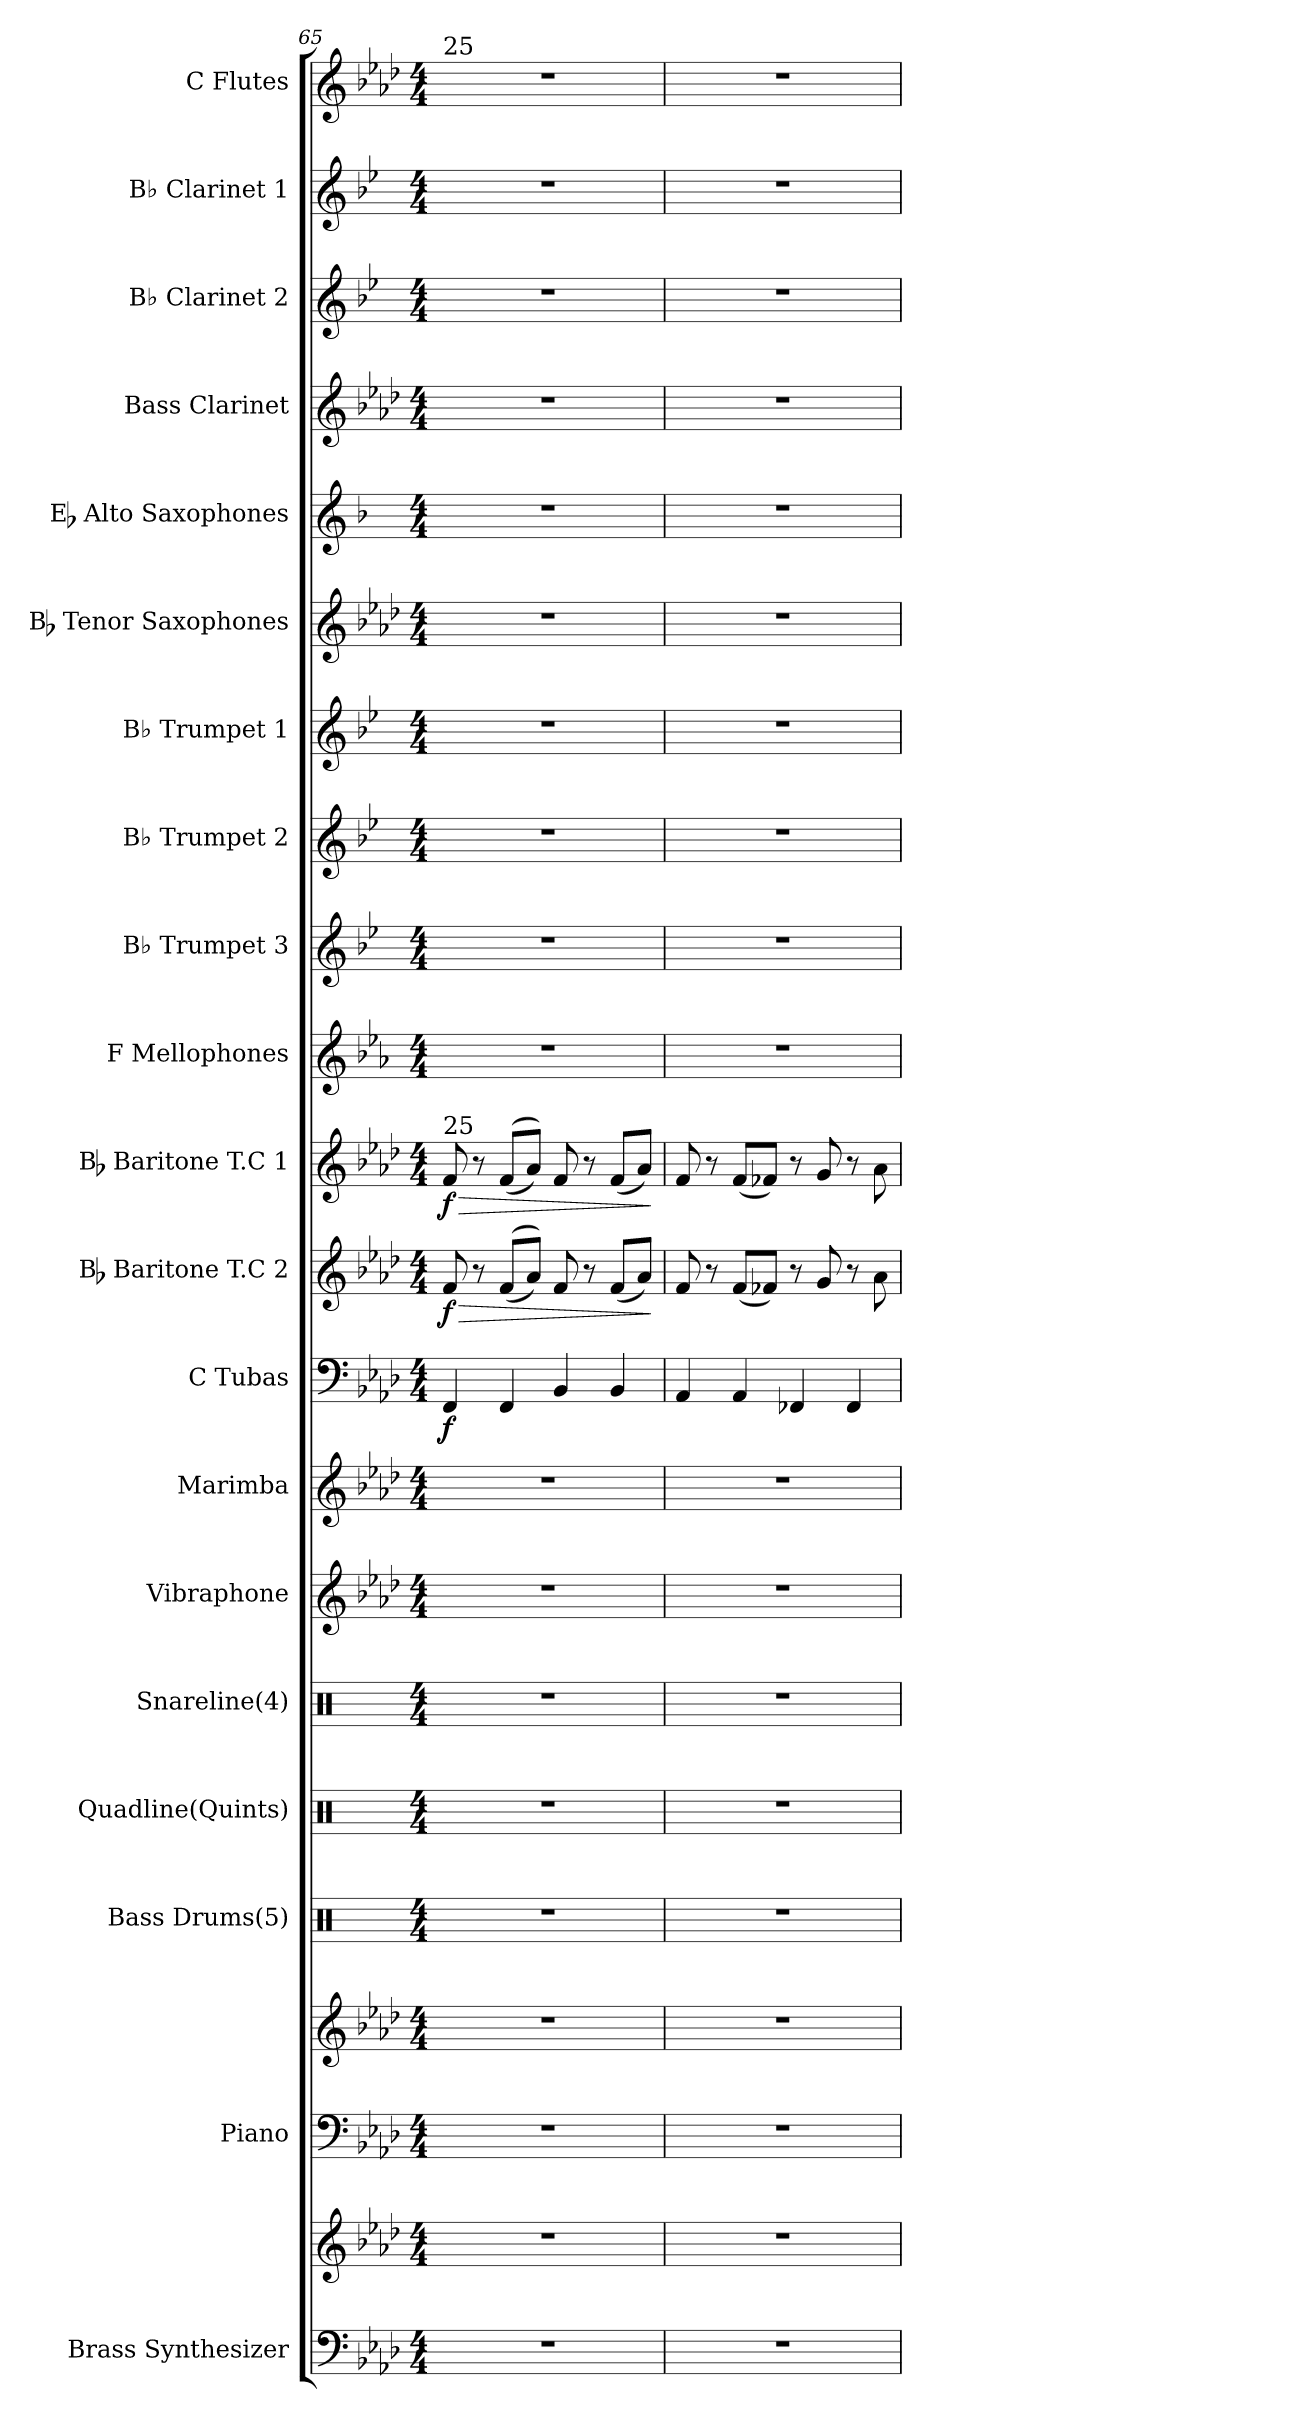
**kern	**kern	**kern	**kern	**kern	**kern	**kern	**kern	**kern	**kern	**dynam	**kern	**dynam	**kern	**dynam	**kern	**kern	**kern	**kern	**kern	**kern	**kern	**kern	**kern	**kern
*part20	*part20	*part19	*part19	*part18	*part17	*part16	*part15	*part14	*part13	*part13	*part12	*part12	*part11	*part11	*part10	*part9	*part8	*part7	*part6	*part5	*part4	*part3	*part2	*part1
*staff22	*staff21	*staff20	*staff19	*staff18	*staff17	*staff16	*staff15	*staff14	*staff13	*staff13	*staff12	*staff12	*staff11	*staff11	*staff10	*staff9	*staff8	*staff7	*staff6	*staff5	*staff4	*staff3	*staff2	*staff1
*I"Brass Synthesizer	*	*I"Piano	*	*I"Bass Drums(5)	*I"Quadline(Quints)	*I"Snareline(4)	*I"Vibraphone	*I"Marimba	*I"C Tubas	*	*I"Bb Baritone T.C 2	*	*I"Bb Baritone T.C 1	*	*I"F Mellophones	*I"B♭ Trumpet 3	*I"B♭ Trumpet 2	*I"B♭ Trumpet 1	*I"Bb Tenor Saxophones	*I"Eb Alto Saxophones	*I"Bass Clarinet	*I"B♭ Clarinet 2	*I"B♭ Clarinet 1	*I"C Flutes
*I'Synth.	*	*I'Pno.	*	*I'BD	*	*	*	*I'Marimba	*I'Tubas	*	*I'Baritone T.C 2	*	*I'Baritone T.C 1	*	*I'Mello	*I'B♭ Tpt. 3	*I'B♭ Tpt. 2	*I'B♭ Tpt. 1	*I'Tenor Saxes	*I'Alto Saxes	*I'B. Cl.	*I'B♭ Cl. 2	*I'B♭ Cl. 1	*I'Flutes
*clefF4	*clefG2	*clefF4	*clefG2	*clefX	*clefX	*clefX	*clefG2	*clefG2	*clefF4	*	*clefG2	*	*clefG2	*	*clefG2	*clefG2	*clefG2	*clefG2	*clefG2	*clefG2	*clefG2	*clefG2	*clefG2	*clefG2
*	*	*	*	*	*	*	*	*	*	*	*ITrd8c14	*	*ITrd8c14	*	*ITrd4c7	*ITrd1c2	*ITrd1c2	*ITrd1c2	*ITrd8c14	*ITrd5c9	*ITrd8c14	*ITrd1c2	*ITrd1c2	*
*k[b-e-a-d-]	*k[b-e-a-d-]	*k[b-e-a-d-]	*k[b-e-a-d-]	*k[]	*k[]	*k[]	*k[b-e-a-d-]	*k[b-e-a-d-]	*k[b-e-a-d-]	*	*k[b-e-a-d-]	*	*k[b-e-a-d-]	*	*k[b-e-a-d-]	*k[b-e-a-d-]	*k[b-e-a-d-]	*k[b-e-a-d-]	*k[b-e-a-d-]	*k[b-e-a-d-]	*k[b-e-a-d-]	*k[b-e-a-d-]	*k[b-e-a-d-]	*k[b-e-a-d-]
*M4/4	*M4/4	*M4/4	*M4/4	*M4/4	*M4/4	*M4/4	*M4/4	*M4/4	*M4/4	*	*M4/4	*	*M4/4	*	*M4/4	*M4/4	*M4/4	*M4/4	*M4/4	*M4/4	*M4/4	*M4/4	*M4/4	*M4/4
=65	=65	=65	=65	=65	=65	=65	=65	=65	=65	=65	=65	=65	=65	=65	=65	=65	=65	=65	=65	=65	=65	=65	=65	=65
!	!	!	!	!	!	!	!	!	!	!	!	!	!	!	!	!	!	!	!	!	!	!	!	!LO:TX:a:t=25
!	!	!	!	!	!	!	!	!	!	!	!	!	!LO:TX:a:t=25	!	!	!	!	!	!	!	!	!	!	!
!	!	!	!	!	!	!	!	!	!	!LO:DY:b	!	!LO:HP:b	!	!LO:HP:b	!	!	!	!	!	!	!	!	!	!
!	!	!	!	!	!	!	!	!	!	!	!	!LO:DY:n=1:b	!	!LO:DY:n=1:b	!	!	!	!	!	!	!	!	!	!
1r	1r	1r	1r	1r	1r	1r	1r	1r	4FF/	f	8F/	> f	8F/	> f	1r	1r	1r	1r	1r	1r	1r	1r	1r	1r
.	.	.	.	.	.	.	.	.	.	.	8r	.	8r	.	.	.	.	.	.	.	.	.	.	.
.	.	.	.	.	.	.	.	.	4FF/	.	((8F/L	.	((8F/L	.	.	.	.	.	.	.	.	.	.	.
.	.	.	.	.	.	.	.	.	.	.	8A-/J))	.	8A-/J))	.	.	.	.	.	.	.	.	.	.	.
.	.	.	.	.	.	.	.	.	4BB-/	.	8F/	.	8F/	.	.	.	.	.	.	.	.	.	.	.
.	.	.	.	.	.	.	.	.	.	.	8r	.	8r	.	.	.	.	.	.	.	.	.	.	.
.	.	.	.	.	.	.	.	.	4BB-/	.	(8F/L	.	(8F/L	.	.	.	.	.	.	.	.	.	.	.
.	.	.	.	.	.	.	.	.	.	.	8A-/J)	.	8A-/J)	.	.	.	.	.	.	.	.	.	.	.
.	.	.	.	.	.	.	.	.	.	.	.	]	.	]	.	.	.	.	.	.	.	.	.	.
=66	=66	=66	=66	=66	=66	=66	=66	=66	=66	=66	=66	=66	=66	=66	=66	=66	=66	=66	=66	=66	=66	=66	=66	=66
1r	1r	1r	1r	1r	1r	1r	1r	1r	4AA-/	.	8F/	.	8F/	.	1r	1r	1r	1r	1r	1r	1r	1r	1r	1r
.	.	.	.	.	.	.	.	.	.	.	8r	.	8r	.	.	.	.	.	.	.	.	.	.	.
.	.	.	.	.	.	.	.	.	4AA-/	.	(8F/L	.	(8F/L	.	.	.	.	.	.	.	.	.	.	.
.	.	.	.	.	.	.	.	.	.	.	8F-X/J)	.	8F-X/J)	.	.	.	.	.	.	.	.	.	.	.
.	.	.	.	.	.	.	.	.	4FF-X/	.	8r	.	8r	.	.	.	.	.	.	.	.	.	.	.
.	.	.	.	.	.	.	.	.	.	.	8G/	.	8G/	.	.	.	.	.	.	.	.	.	.	.
.	.	.	.	.	.	.	.	.	4FF-/	.	8r	.	8r	.	.	.	.	.	.	.	.	.	.	.
.	.	.	.	.	.	.	.	.	.	.	8A-\	.	8A-\	.	.	.	.	.	.	.	.	.	.	.
=	=	=	=	=	=	=	=	=	=	=	=	=	=	=	=	=	=	=	=	=	=	=	=	=
*-	*-	*-	*-	*-	*-	*-	*-	*-	*-	*-	*-	*-	*-	*-	*-	*-	*-	*-	*-	*-	*-	*-	*-	*-
